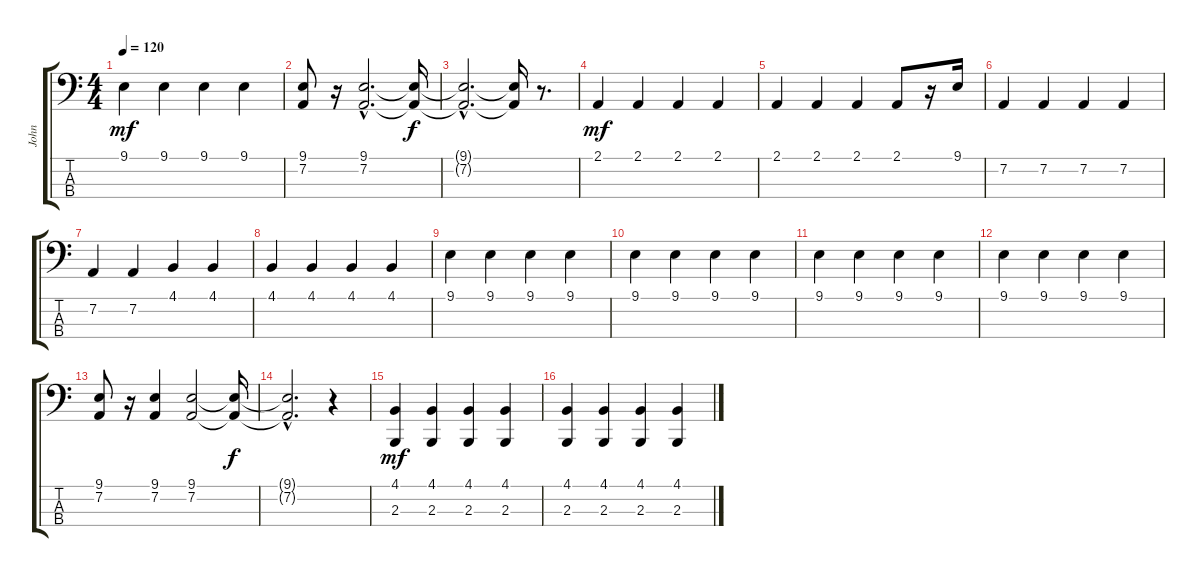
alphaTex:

\track ("John" "John") {instrument brightacousticpiano}
\staff {score tabs}
\tuning (G2 D2 A1 E1) {hide}
\ts (4 4)
\tempo 120
\clef f4
\ks c
9.1.4{dy mf} 9.1.4 9.1.4 9.1.4 |
(9.1 7.2).8 r.16 (9.1{hac} 7.2{hac}).2{d} (9.1{t} 7.2{t}).16{dy f} |
(9.1{hac t} 7.2{hac t}).2{d} (9.1{t} 7.2{t}).16 r.8{d} |
2.1.4{dy mf} 2.1.4 2.1.4 2.1.4 |
2.1.4 2.1.4 2.1.4 2.1.8 r.16 9.1.16 |
7.2.4 7.2.4 7.2.4 7.2.4 |
7.2.4 7.2.4 4.1.4 4.1.4 |
4.1.4 4.1.4 4.1.4 4.1.4 |
9.1.4 9.1.4 9.1.4 9.1.4 |
9.1.4 9.1.4 9.1.4 9.1.4 |
9.1.4 9.1.4 9.1.4 9.1.4 |
9.1.4 9.1.4 9.1.4 9.1.4 |
(9.1 7.2).8 r.16 (9.1 7.2).4 (9.1 7.2).2 (9.1{t} 7.2{t}).16{dy f} |
(9.1{hac t} 7.2{hac t}).2{d} r.4 |
(4.1 2.3).4{dy mf} (4.1 2.3).4 (4.1 2.3).4 (4.1 2.3).4 |
(4.1 2.3).4 (4.1 2.3).4 (4.1 2.3).4 (4.1 2.3).4
